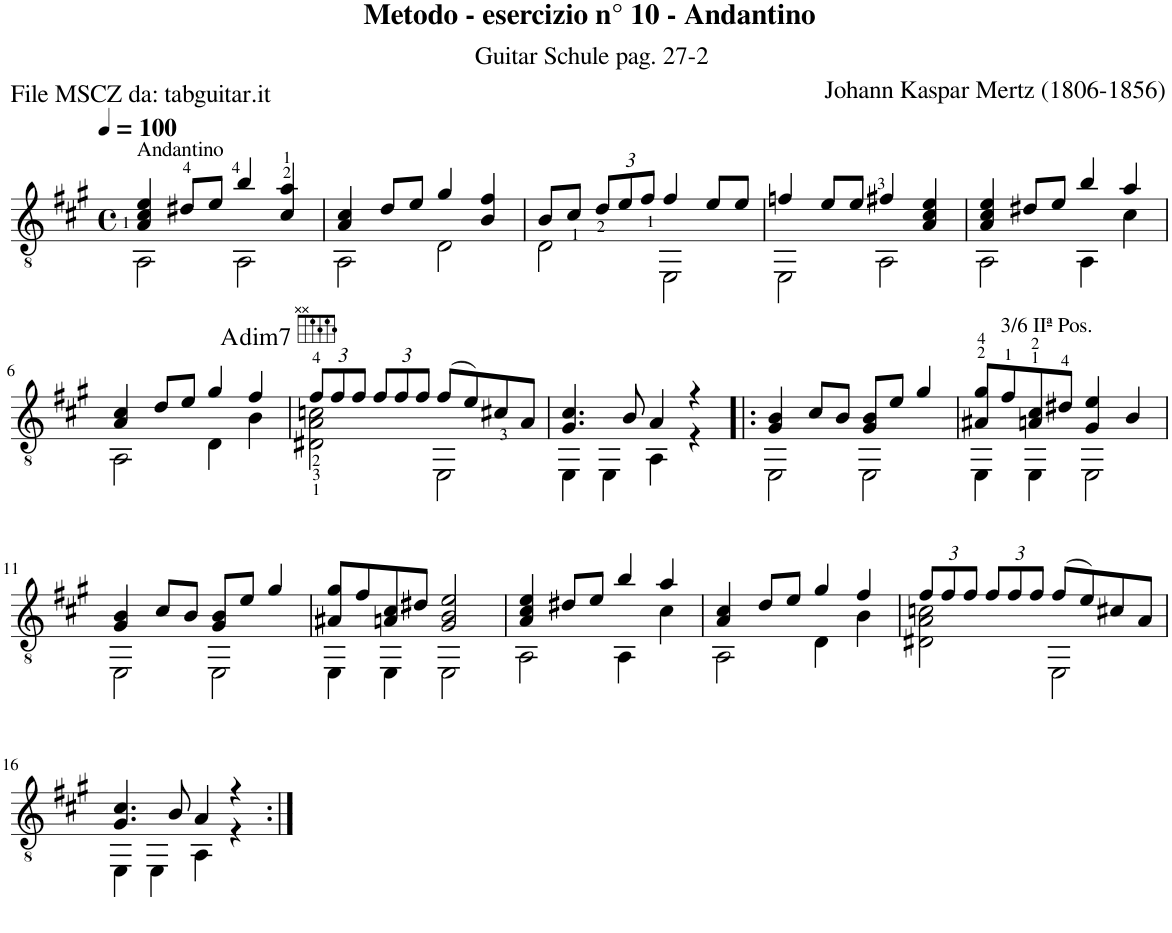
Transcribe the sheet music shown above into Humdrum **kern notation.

**kern	**harte
*part1	*part1
*staff1	*
*I"Guitar	*
*I'Guit.	*
*clefGv2	*
*k[f#c#g#]	*
*M4/4	*
*met(c)	*
*MM100	*
=1	=1
*^	*
!LO:TX:a:t=Andantino	!	!
4A/ 4c#/ 4e/	2AA\	.
8d#X/L	.	.
8e/J	.	.
4b/	2AA\	.
4c#/ 4a/	.	.
=2	=2	=2
4A/ 4c#/	2AA\	.
8d/L	.	.
8e/J	.	.
4g#/	2D\	.
4B/ 4f#/	.	.
=3	=3	=3
8B/L	2D\	.
8c#/J	.	.
*Xbrackettup	*	*
12d/L	.	.
12e/	.	.
12f#/J	.	.
4f#/	2EE\	.
8e/L	.	.
8e/J	.	.
=4	=4	=4
4fn/	2EE\	.
8e/L	.	.
8e/J	.	.
4f#X/	2AA\	.
4A/ 4c#/ 4e/	.	.
=5	=5	=5
4A/ 4c#/ 4e/	2AA\	.
8d#X/L	.	.
8e/J	.	.
4b/	4AA\	.
4a/	4c#\	.
!!LO:LB:g=z	!!
=6	=6	=6
4A/ 4c#/	2AA\	.
8d/L	.	.
8e/J	.	.
4g#/	4D\	.
4f#/	4B\	.
=7	=7	=7
!	!	!LO:H:kt=dim7
12f#/L	2D#X\ 2A\ 2cn\	A:dim7
12f#/	.	.
12f#/J	.	.
12f#/L	.	.
12f#/	.	.
12f#/J	.	.
(8f#/L	2EE\	.
8e/)	.	.
8c#X/	.	.
8A/J	.	.
=8	=8	=8
4.G#/ 4.c#/	4EE\	.
.	4EE\	.
8B/	.	.
4A/	4AA\	.
4r	4r	.
=9!|:	=9!|:	=9!|:
4G#/ 4B/	2EE\	.
8c#/L	.	.
8B/J	.	.
8G#/ 8B/L	2EE\	.
8e/J	.	.
4g#/	.	.
=10	=10	=10
8A#X/ 8g#/L	4EE\	.
!LO:TX:a:t=3/6 IIª Pos.	!	!
8f#/	.	.
8An/ 8c#/	4EE\	.
8d#X/J	.	.
4G#/ 4e/	2EE\	.
4B/	.	.
!!LO:LB:g=z	!!
=11	=11	=11
4G#/ 4B/	2EE\	.
8c#/L	.	.
8B/J	.	.
8G#/ 8B/L	2EE\	.
8e/J	.	.
4g#/	.	.
=12	=12	=12
8A#X/ 8g#/L	4EE\	.
8f#/	.	.
8An/ 8c#/	4EE\	.
8d#X/J	.	.
2G#/ 2B/ 2e/	2EE\	.
=13	=13	=13
4A/ 4c#/ 4e/	2AA\	.
8d#X/L	.	.
8e/J	.	.
4b/	4AA\	.
4a/	4c#\	.
=14	=14	=14
4A/ 4c#/	2AA\	.
8d/L	.	.
8e/J	.	.
4g#/	4D\	.
4f#/	4B\	.
=15	=15	=15
12f#/L	2D#X\ 2A\ 2cn\	.
12f#/	.	.
12f#/J	.	.
12f#/L	.	.
12f#/	.	.
12f#/J	.	.
(8f#/L	2EE\	.
8e/)	.	.
8c#X/	.	.
8A/J	.	.
!!LO:LB:g=z	!!
=16	=16	=16
4.G#/ 4.c#/	4EE\	.
.	4EE\	.
8B/	.	.
4A/	4AA\	.
4r	4r	.
*v	*v	*
=:|!	=:|!
*-	*-
